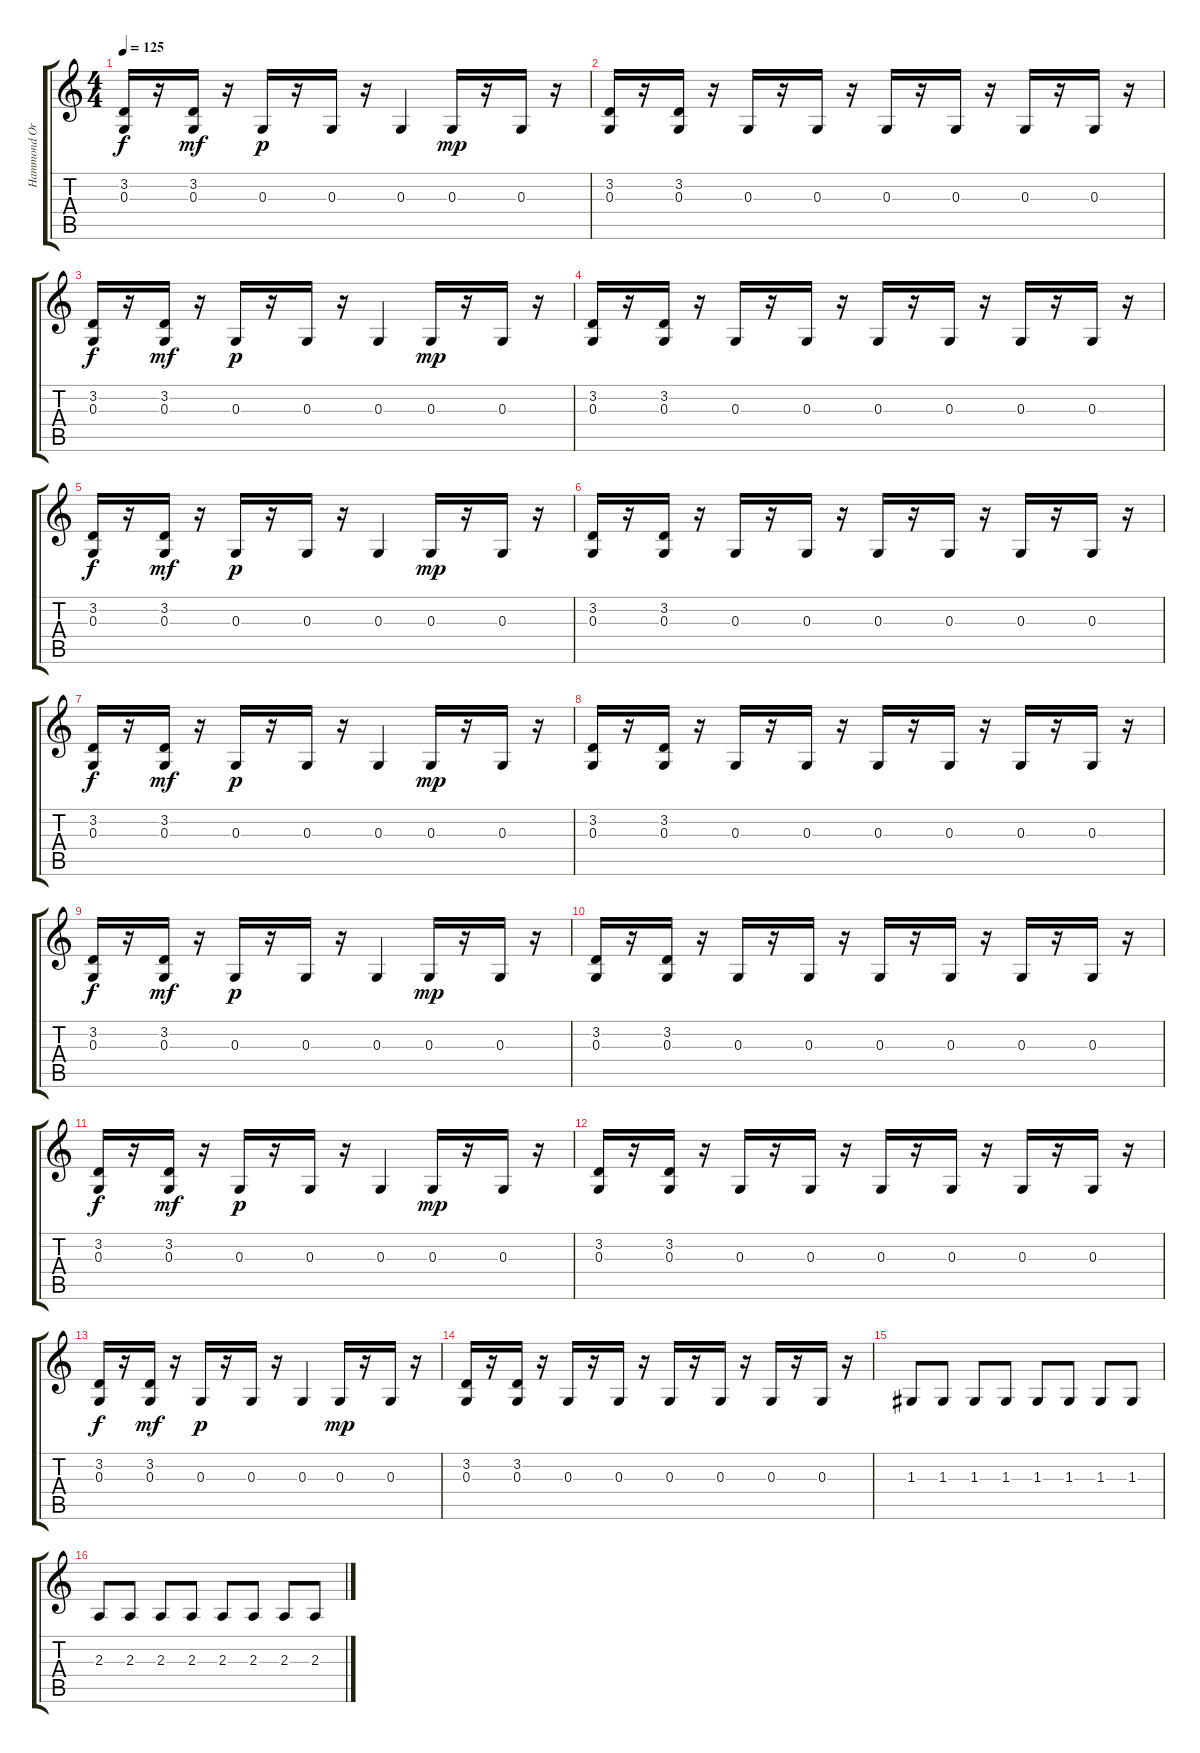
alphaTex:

\track ("Hammond Organ" "Hammond Or") {instrument drawbarorgan}
\staff {score tabs}
\tuning (E4 B3 G3 D3 A2 E2) {hide}
\ts (4 4)
\tempo 125
\clef g2
\ks c
(3.2 0.3).16{dy f} r.16 (3.2 0.3).16{dy mf} r.16 0.3.16{dy p} r.16 0.3.16 r.16 0.3.4 0.3.16{dy mp} r.16 0.3.16 r.16 |
(3.2 0.3).16 r.16 (3.2 0.3).16 r.16 0.3.16 r.16 0.3.16 r.16 0.3.16 r.16 0.3.16 r.16 0.3.16 r.16 0.3.16 r.16 |
(3.2 0.3).16{dy f} r.16 (3.2 0.3).16{dy mf} r.16 0.3.16{dy p} r.16 0.3.16 r.16 0.3.4 0.3.16{dy mp} r.16 0.3.16 r.16 |
(3.2 0.3).16 r.16 (3.2 0.3).16 r.16 0.3.16 r.16 0.3.16 r.16 0.3.16 r.16 0.3.16 r.16 0.3.16 r.16 0.3.16 r.16 |
(3.2 0.3).16{dy f} r.16 (3.2 0.3).16{dy mf} r.16 0.3.16{dy p} r.16 0.3.16 r.16 0.3.4 0.3.16{dy mp} r.16 0.3.16 r.16 |
(3.2 0.3).16 r.16 (3.2 0.3).16 r.16 0.3.16 r.16 0.3.16 r.16 0.3.16 r.16 0.3.16 r.16 0.3.16 r.16 0.3.16 r.16 |
(3.2 0.3).16{dy f} r.16 (3.2 0.3).16{dy mf} r.16 0.3.16{dy p} r.16 0.3.16 r.16 0.3.4 0.3.16{dy mp} r.16 0.3.16 r.16 |
(3.2 0.3).16 r.16 (3.2 0.3).16 r.16 0.3.16 r.16 0.3.16 r.16 0.3.16 r.16 0.3.16 r.16 0.3.16 r.16 0.3.16 r.16 |
(3.2 0.3).16{dy f} r.16 (3.2 0.3).16{dy mf} r.16 0.3.16{dy p} r.16 0.3.16 r.16 0.3.4 0.3.16{dy mp} r.16 0.3.16 r.16 |
(3.2 0.3).16 r.16 (3.2 0.3).16 r.16 0.3.16 r.16 0.3.16 r.16 0.3.16 r.16 0.3.16 r.16 0.3.16 r.16 0.3.16 r.16 |
(3.2 0.3).16{dy f} r.16 (3.2 0.3).16{dy mf} r.16 0.3.16{dy p} r.16 0.3.16 r.16 0.3.4 0.3.16{dy mp} r.16 0.3.16 r.16 |
(3.2 0.3).16 r.16 (3.2 0.3).16 r.16 0.3.16 r.16 0.3.16 r.16 0.3.16 r.16 0.3.16 r.16 0.3.16 r.16 0.3.16 r.16 |
(3.2 0.3).16{dy f} r.16 (3.2 0.3).16{dy mf} r.16 0.3.16{dy p} r.16 0.3.16 r.16 0.3.4 0.3.16{dy mp} r.16 0.3.16 r.16 |
(3.2 0.3).16 r.16 (3.2 0.3).16 r.16 0.3.16 r.16 0.3.16 r.16 0.3.16 r.16 0.3.16 r.16 0.3.16 r.16 0.3.16 r.16 |
1.3.8 1.3.8 1.3.8 1.3.8 1.3.8 1.3.8 1.3.8 1.3.8 |
2.3.8 2.3.8 2.3.8 2.3.8 2.3.8 2.3.8 2.3.8 2.3.8
